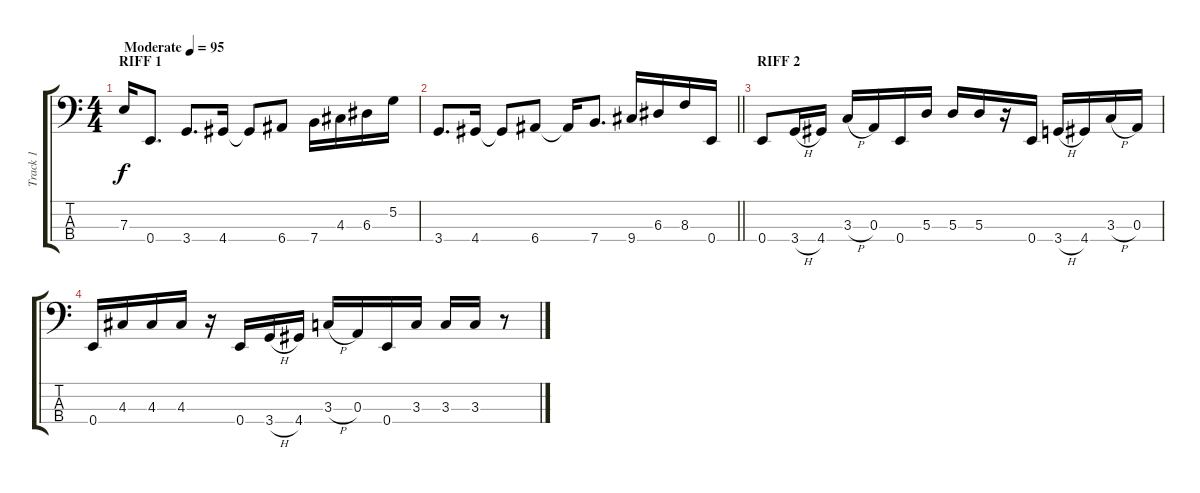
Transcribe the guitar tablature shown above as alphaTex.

\track ("Track 1" "Track 1") {instrument electricbassfinger}
\staff {score tabs}
\tuning (G2 D2 A1 E1) {hide}
\ts (4 4)
\section ("" "RIFF 1")
\tempo (95 "Moderate")
\clef f4
\ks c
7.3.16{dy f instrument electricbassfinger} 0.4.8{d} 3.4.8{d} 4.4.16 4.4{t}.8 6.4.8 7.4.16 4.3.16 6.3.16 5.2.16 |
\barLineRight lightlight
3.4.8{d} 4.4.16 4.4{t}.8 6.4.8 6.4{t}.16 7.4.8{d} 9.4.16 6.3.16 8.3.16 0.4.16 |
\section ("" "RIFF 2")
0.4.8 3.4{h}.16 4.4.16 3.3{h}.16 0.3.16 0.4.16 5.3.16 5.3.16 5.3.16 r.16 0.4.16 3.4{h}.16 4.4.16 3.3{h}.16 0.3.16 |
0.4.16 4.3.16 4.3.16 4.3.16 r.16 0.4.16 3.4{h}.16 4.4.16 3.3{h}.16 0.3.16 0.4.16 3.3.16 3.3.16 3.3.16 r.8
